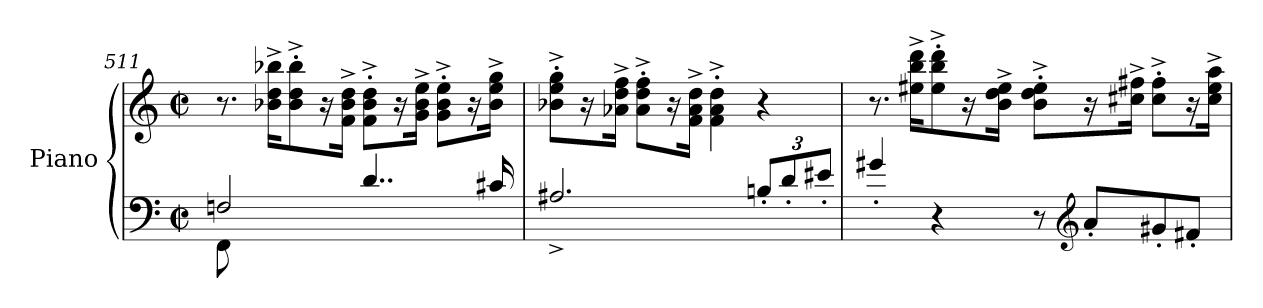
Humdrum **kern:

**kern	**kern	**dynam
*part1	*part1	*part1
*staff2	*staff1	*staff1/2
*I"Piano	*	*
*I'Pno	*	*
*clefF4	*clefG2	*
*k[]	*k[]	*
*M2/2	*M2/2	*
*met(c|)	*met(c|)	*
=511	=511	=511
*^	*	*
!	!	!	!LO:DY:b
2Fn/	8FF\	8.r	other-dynamics
.	2..ryy	.	.
.	.	16b-X\^ 16dd\^ 16bb-X\^KL	.
.	.	8b-\'^ 8dd\'^ 8bb-\'^	.
.	.	16r	.
.	.	16f\^ 16b-\^ 16dd\^Jk	.
4..d/	.	8f\'^ 8b-\'^ 8dd\'^L	.
.	.	16r	.
.	.	16g\^ 16b-\^ 16ee\^Jk	.
.	.	8g\'^ 8b-\'^ 8ee\'^L	.
.	.	16r	.
16c#X/	.	16b-\^ 16ee\^ 16gg\^Jk	.
*v	*v	*	*
=512	=512	=512
2.A#X^/	8b-X\'^ 8ee\'^ 8gg\'^L	.
.	16r	.
.	16a-X\^ 16dd\^ 16ff\^Jk	.
.	8a-\'^ 8dd\'^ 8ff\'^L	.
.	16r	.
.	16f\^ 16a-\^ 16dd\^Jk	.
.	4f\'^ 4a-\'^ 4dd\'^	.
*Xbrackettup	*	*
12Bn'/L	4r	.
12d'/	.	.
12e#X'/J	.	.
!!LO:LB:g=z
=513	=513	=513
4g#X'/	8.r	.
.	16ee#X\^ 16bb\^ 16ddd\^KL	.
4r	8ee#\'^ 8bb\'^ 8ddd\'^	.
.	16r	.
.	16b\^ 16dd\^ 16ee#\^Jk	.
8r	8b\'^ 8dd\'^ 8ee#\'^L	.
*clefG2	*	*
8a'/L	16r	.
.	16cc#X\^ 16ff#X\^Jk	.
8g#X'/	8cc#\'^ 8ff#\'^L	.
8f#X'/J	16r	.
.	16cc#\^ 16ee#\^ 16aa\^Jk	.
=	=	=
*-	*-	*-
